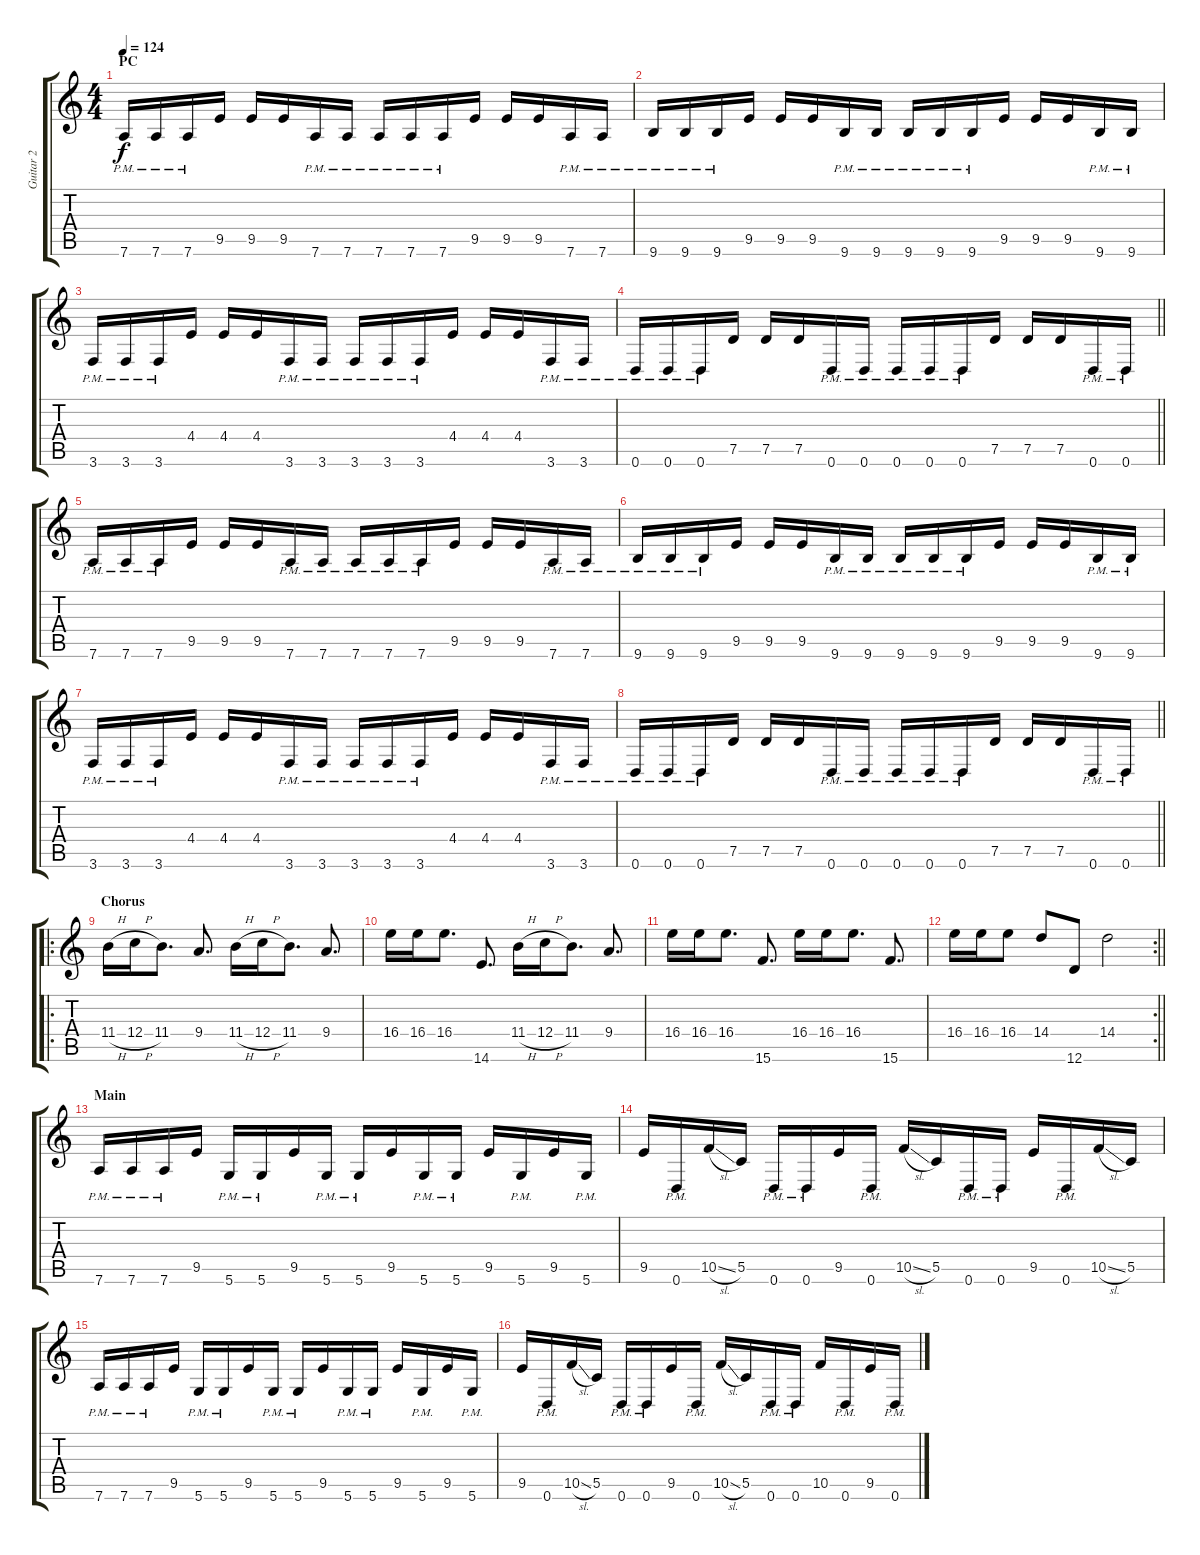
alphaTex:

\track ("Guitar 2" "Guitar 2") {instrument distortionguitar}
\staff {score tabs}
\tuning (D4 A3 F3 C3 G2 D2) {hide}
\ts (4 4)
\section ("" "PC")
\tempo 124
\clef g2
\ks c
7.6{pm}.16{dy f} 7.6{pm}.16 7.6{pm}.16 9.5.16 9.5.16 9.5.16 7.6{pm}.16 7.6{pm}.16 7.6{pm}.16 7.6{pm}.16 7.6{pm}.16 9.5.16 9.5.16 9.5.16 7.6{pm}.16 7.6{pm}.16 |
9.6{pm}.16 9.6{pm}.16 9.6{pm}.16 9.5.16 9.5.16 9.5.16 9.6{pm}.16 9.6{pm}.16 9.6{pm}.16 9.6{pm}.16 9.6{pm}.16 9.5.16 9.5.16 9.5.16 9.6{pm}.16 9.6{pm}.16 |
3.6{pm}.16 3.6{pm}.16 3.6{pm}.16 4.4.16 4.4.16 4.4.16 3.6{pm}.16 3.6{pm}.16 3.6{pm}.16 3.6{pm}.16 3.6{pm}.16 4.4.16 4.4.16 4.4.16 3.6{pm}.16 3.6{pm}.16 |
\barLineRight lightlight
0.6{pm}.16 0.6{pm}.16 0.6{pm}.16 7.5.16 7.5.16 7.5.16 0.6{pm}.16 0.6{pm}.16 0.6{pm}.16 0.6{pm}.16 0.6{pm}.16 7.5.16 7.5.16 7.5.16 0.6{pm}.16 0.6{pm}.16 |
7.6{pm}.16 7.6{pm}.16 7.6{pm}.16 9.5.16 9.5.16 9.5.16 7.6{pm}.16 7.6{pm}.16 7.6{pm}.16 7.6{pm}.16 7.6{pm}.16 9.5.16 9.5.16 9.5.16 7.6{pm}.16 7.6{pm}.16 |
9.6{pm}.16 9.6{pm}.16 9.6{pm}.16 9.5.16 9.5.16 9.5.16 9.6{pm}.16 9.6{pm}.16 9.6{pm}.16 9.6{pm}.16 9.6{pm}.16 9.5.16 9.5.16 9.5.16 9.6{pm}.16 9.6{pm}.16 |
3.6{pm}.16 3.6{pm}.16 3.6{pm}.16 4.4.16 4.4.16 4.4.16 3.6{pm}.16 3.6{pm}.16 3.6{pm}.16 3.6{pm}.16 3.6{pm}.16 4.4.16 4.4.16 4.4.16 3.6{pm}.16 3.6{pm}.16 |
\barLineRight lightlight
0.6{pm}.16 0.6{pm}.16 0.6{pm}.16 7.5.16 7.5.16 7.5.16 0.6{pm}.16 0.6{pm}.16 0.6{pm}.16 0.6{pm}.16 0.6{pm}.16 7.5.16 7.5.16 7.5.16 0.6{pm}.16 0.6{pm}.16 |
\ro
\section ("" "Chorus")
11.4{h}.16 12.4{h}.16 11.4.8{d} 9.4.8{d} 11.4{h}.16 12.4{h}.16 11.4.8{d} 9.4.8{d} |
16.4.16 16.4.16 16.4.8{d} 14.6.8{d} 11.4{h}.16 12.4{h}.16 11.4.8{d} 9.4.8{d} |
16.4.16 16.4.16 16.4.8{d} 15.6.8{d} 16.4.16 16.4.16 16.4.8{d} 15.6.8{d} |
\rc 2
\barLineRight lightlight
16.4.16 16.4.16 16.4.8 14.4.8 12.6.8 14.4.2 |
\section ("" "Main")
7.6{pm}.16 7.6{pm}.16 7.6{pm}.16 9.5.16 5.6{pm}.16 5.6{pm}.16 9.5.16 5.6{pm}.16 5.6{pm}.16 9.5.16 5.6{pm}.16 5.6{pm}.16 9.5.16 5.6{pm}.16 9.5.16 5.6{pm}.16 |
9.5.16 0.6{pm}.16 10.5{sl}.16 5.5.16 0.6{pm}.16 0.6{pm}.16 9.5.16 0.6{pm}.16 10.5{sl}.16 5.5.16 0.6{pm}.16 0.6{pm}.16 9.5.16 0.6{pm}.16 10.5{sl}.16 5.5.16 |
7.6{pm}.16 7.6{pm}.16 7.6{pm}.16 9.5.16 5.6{pm}.16 5.6{pm}.16 9.5.16 5.6{pm}.16 5.6{pm}.16 9.5.16 5.6{pm}.16 5.6{pm}.16 9.5.16 5.6{pm}.16 9.5.16 5.6{pm}.16 |
9.5.16 0.6{pm}.16 10.5{sl}.16 5.5.16 0.6{pm}.16 0.6{pm}.16 9.5.16 0.6{pm}.16 10.5{sl}.16 5.5.16 0.6{pm}.16 0.6{pm}.16 10.5.16 0.6{pm}.16 9.5.16 0.6{pm}.16
